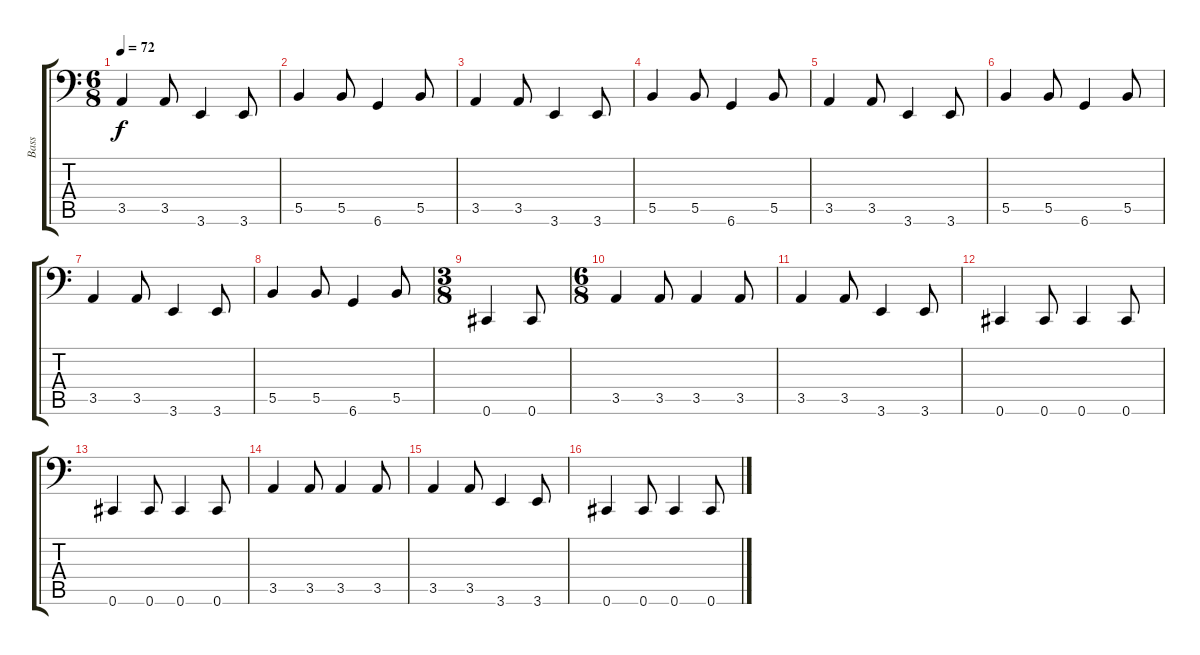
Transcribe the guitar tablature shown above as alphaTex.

\track ("Bass" "Bass") {instrument electricbasspick}
\staff {score tabs}
\tuning (Db3 Ab2 E2 B1 Gb1 Db1) {hide}
\ts (6 8)
\tempo 72
\clef f4
\ks c
3.5.4{dy f} 3.5.8 3.6.4 3.6.8 |
5.5.4 5.5.8 6.6.4 5.5.8 |
3.5.4 3.5.8 3.6.4 3.6.8 |
5.5.4 5.5.8 6.6.4 5.5.8 |
3.5.4 3.5.8 3.6.4 3.6.8 |
5.5.4 5.5.8 6.6.4 5.5.8 |
3.5.4 3.5.8 3.6.4 3.6.8 |
5.5.4 5.5.8 6.6.4 5.5.8 |
\ts (3 8)
0.6.4 0.6.8 |
\ts (6 8)
3.5.4 3.5.8 3.5.4 3.5.8 |
3.5.4 3.5.8 3.6.4 3.6.8 |
0.6.4 0.6.8 0.6.4 0.6.8 |
0.6.4 0.6.8 0.6.4 0.6.8 |
3.5.4 3.5.8 3.5.4 3.5.8 |
3.5.4 3.5.8 3.6.4 3.6.8 |
0.6.4 0.6.8 0.6.4 0.6.8
